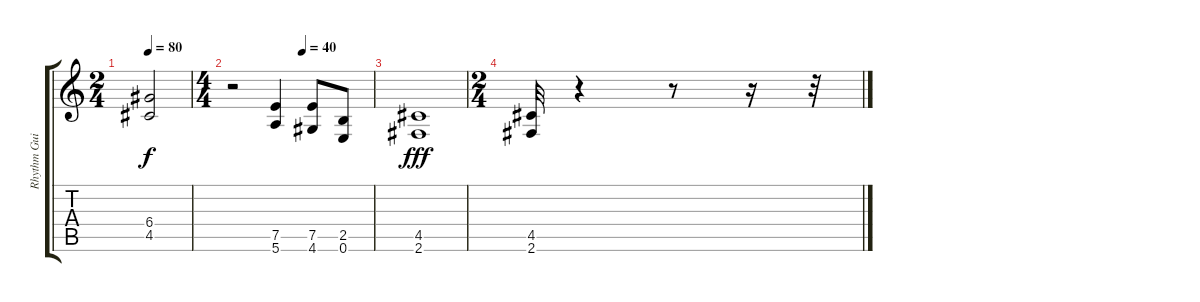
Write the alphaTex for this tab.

\track ("Rhythm Guitar" "Rhythm Gui") {instrument distortionguitar}
\staff {score tabs}
\tuning (E4 B3 G3 D3 A2 E2) {hide}
\ts (2 4)
\tempo 80
\clef g2
\ks c
(6.4 4.5).2{dy f} |
\ts (4 4)
\tempo (40 0.5)
r.2 (7.5 5.6).4 (7.5 4.6).8 (2.5 0.6).8 |
(4.5 2.6).1{dy fff} |
\ts (2 4)
(4.5 2.6).32 r.4 r.8 r.16 r.32
